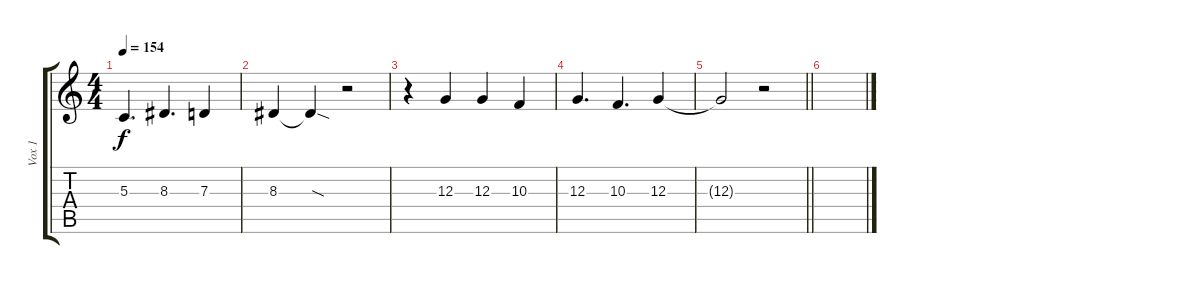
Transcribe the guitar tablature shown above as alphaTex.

\track ("Vox 1" "Vox 1") {instrument viola}
\staff {score tabs}
\tuning (E4 B3 G3 D3 A2 E2) {hide}
\ts (4 4)
\tempo 154
\clef g2
\ks c
5.3.4{d dy f} 8.3.4{d} 7.3.4 |
8.3.4 8.3{sod t}.4 r.2 |
r.4 12.3.4 12.3.4 10.3.4 |
12.3.4{d} 10.3.4{d} 12.3.4 |
\barLineRight lightlight
12.3{t}.2 r.2 |
\section ("" " ")
